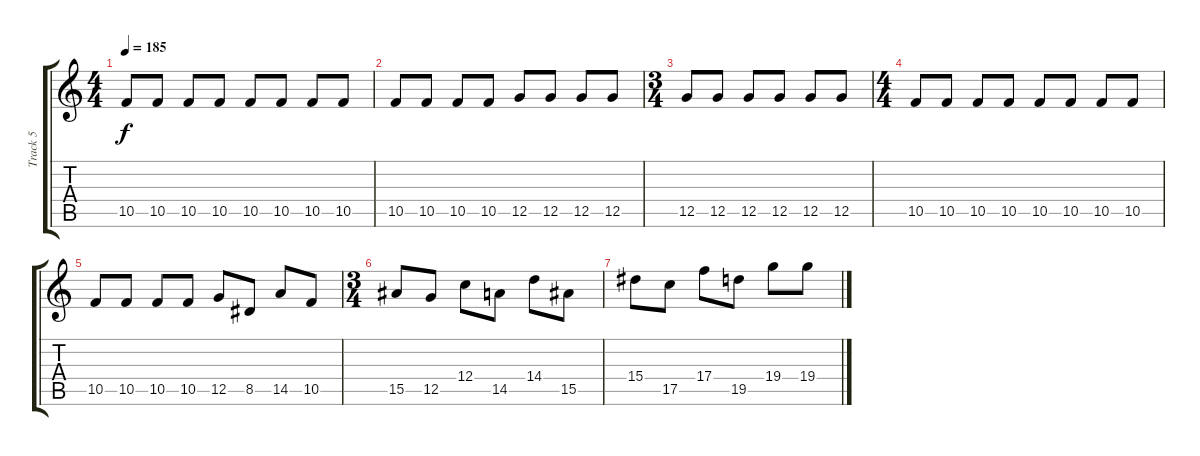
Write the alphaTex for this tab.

\track ("Track 5" "Track 5") {instrument acousticguitarsteel}
\staff {score tabs}
\tuning (D4 A3 F3 C3 G2 C2) {hide}
\ts (4 4)
\tempo 185
\clef g2
\ks c
10.5.8{dy f} 10.5.8 10.5.8 10.5.8 10.5.8 10.5.8 10.5.8 10.5.8 |
10.5.8 10.5.8 10.5.8 10.5.8 12.5.8 12.5.8 12.5.8 12.5.8 |
\ts (3 4)
12.5.8 12.5.8 12.5.8 12.5.8 12.5.8 12.5.8 |
\ts (4 4)
10.5.8 10.5.8 10.5.8 10.5.8 10.5.8 10.5.8 10.5.8 10.5.8 |
10.5.8 10.5.8 10.5.8 10.5.8 12.5.8 8.5.8 14.5.8 10.5.8 |
\ts (3 4)
15.5.8 12.5.8 12.4.8 14.5.8 14.4.8 15.5.8 |
15.4.8 17.5.8 17.4.8 19.5.8 19.4.8 19.4.8
